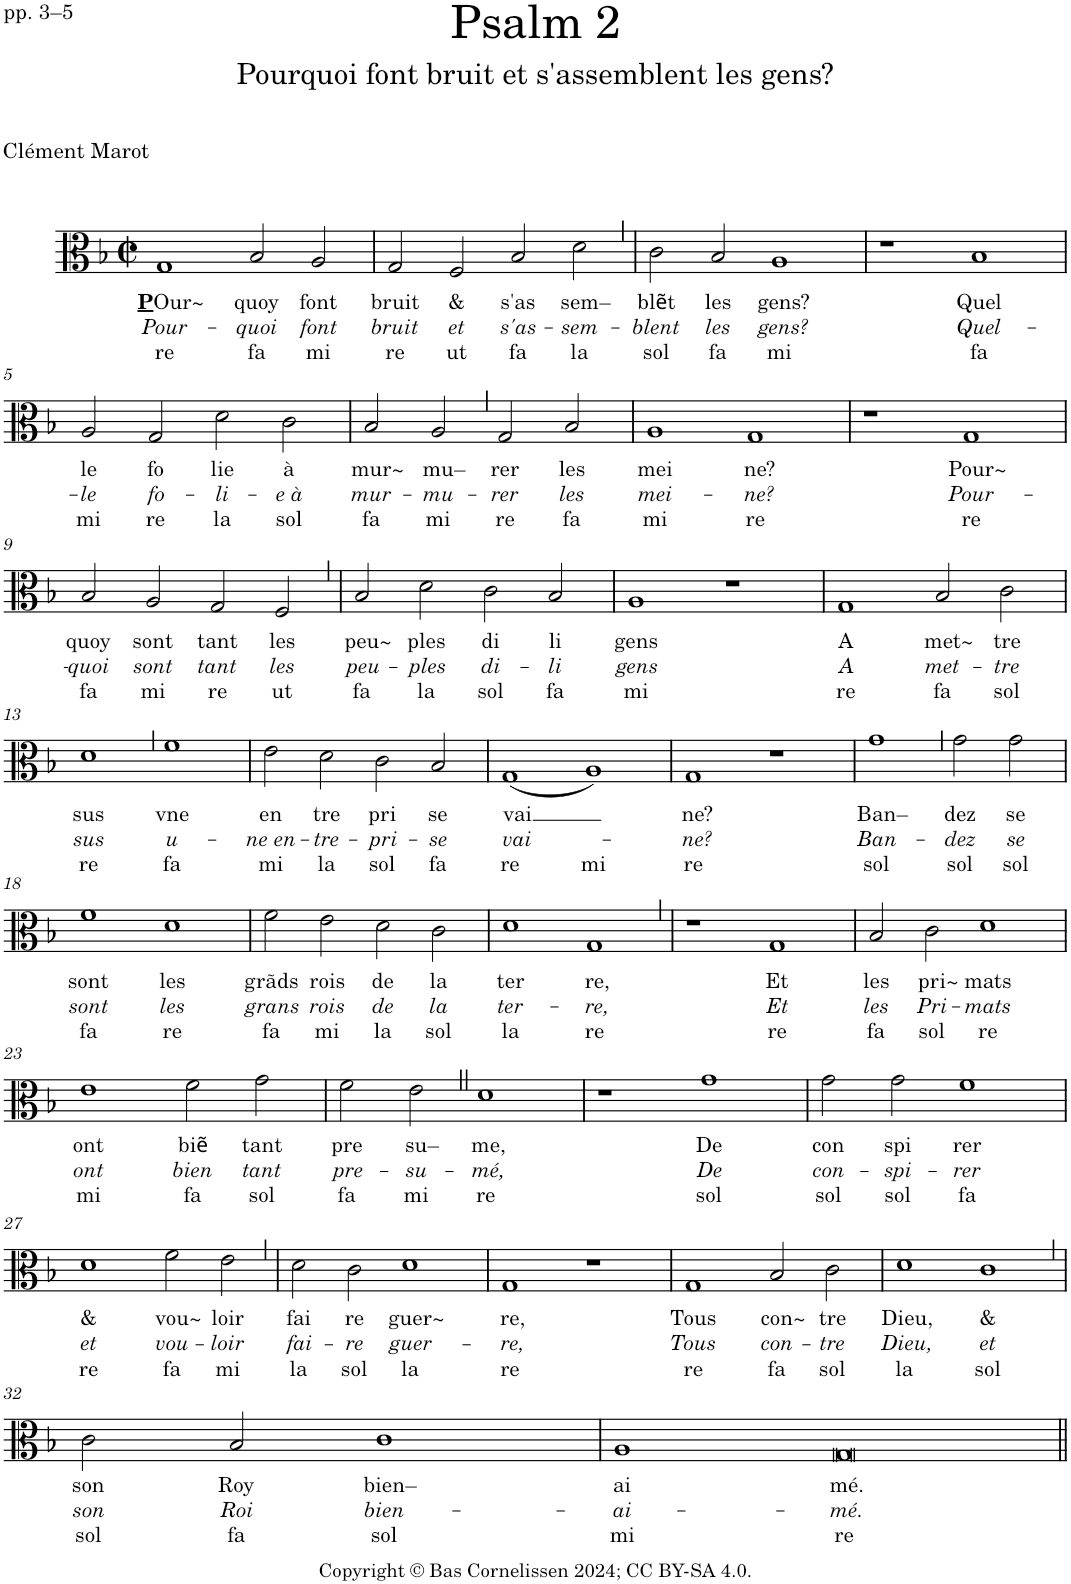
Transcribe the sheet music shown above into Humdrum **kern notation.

**kern	**text	**text	**text
*part1	*part1	*part1	*part1
*staff1	*staff1	*staff1	*staff1
*I"Voice	*	*	*
*I'Vo.	*	*	*
*clefC3	*	*	*
*k[b-]	*	*	*
*M4/2	*	*	*
*met(c|)	*	*	*
=1	=1	=1	=1
!	!LO:LY:b	!LO:LY:b	!LO:LY:b
1G	P Our~	Pour-	re
!	!LO:LY:b	!LO:LY:b	!LO:LY:b
2B-/	quoy	-quoi	fa
!	!LO:LY:b	!LO:LY:b	!LO:LY:b
2A/	font	font	mi
=2	=2	=2	=2
!	!LO:LY:b	!LO:LY:b	!LO:LY:b
2G/	bruit	bruit	re
!	!LO:LY:b	!LO:LY:b	!LO:LY:b
2F/	&	et	ut
!	!LO:LY:b	!LO:LY:b	!LO:LY:b
2B-/	s'as	s'as-	fa
!	!LO:LY:b	!LO:LY:b	!LO:LY:b
2dZ\	sem–	-sem-	la
=3	=3	=3	=3
!	!LO:LY:b	!LO:LY:b	!LO:LY:b
2c\	blẽt	-blent	sol
!	!LO:LY:b	!LO:LY:b	!LO:LY:b
2B-/	les	les	fa
!	!LO:LY:b	!LO:LY:b	!LO:LY:b
1A	gens?	gens?	mi
=4	=4	=4	=4
1r	.	.	.
!	!LO:LY:b	!LO:LY:b	!LO:LY:b
1B-	Quel	Quel-	fa
!!LO:LB:g=z
=5	=5	=5	=5
!	!LO:LY:b	!LO:LY:b	!LO:LY:b
2A/	le	-le	mi
!	!LO:LY:b	!LO:LY:b	!LO:LY:b
2G/	fo	fo-	re
!	!LO:LY:b	!LO:LY:b	!LO:LY:b
2d\	lie	-li-	la
!	!LO:LY:b	!LO:LY:b	!LO:LY:b
2c\	à	-e à	sol
=6	=6	=6	=6
!	!LO:LY:b	!LO:LY:b	!LO:LY:b
2B-/	mur~	mur-	fa
!	!LO:LY:b	!LO:LY:b	!LO:LY:b
2AZ/	mu–	-mu-	mi
!	!LO:LY:b	!LO:LY:b	!LO:LY:b
2G/	rer	-rer	re
!	!LO:LY:b	!LO:LY:b	!LO:LY:b
2B-/	les	les	fa
=7	=7	=7	=7
!	!LO:LY:b	!LO:LY:b	!LO:LY:b
1A	mei	mei-	mi
!	!LO:LY:b	!LO:LY:b	!LO:LY:b
1G	ne?	-ne?	re
=8	=8	=8	=8
1r	.	.	.
!	!LO:LY:b	!LO:LY:b	!LO:LY:b
1G	Pour~	Pour-	re
!!LO:LB:g=z
=9	=9	=9	=9
!	!LO:LY:b	!LO:LY:b	!LO:LY:b
2B-/	quoy	-quoi	fa
!	!LO:LY:b	!LO:LY:b	!LO:LY:b
2A/	sont	sont	mi
!	!LO:LY:b	!LO:LY:b	!LO:LY:b
2G/	tant	tant	re
!	!LO:LY:b	!LO:LY:b	!LO:LY:b
2FZ/	les	les	ut
=10	=10	=10	=10
!	!LO:LY:b	!LO:LY:b	!LO:LY:b
2B-/	peu~	peu-	fa
!	!LO:LY:b	!LO:LY:b	!LO:LY:b
2d\	ples	-ples	la
!	!LO:LY:b	!LO:LY:b	!LO:LY:b
2c\	di	di-	sol
!	!LO:LY:b	!LO:LY:b	!LO:LY:b
2B-/	li	-li	fa
=11	=11	=11	=11
!	!LO:LY:b	!LO:LY:b	!LO:LY:b
1A	gens	-gens	mi
1r	.	.	.
=12	=12	=12	=12
!	!LO:LY:b	!LO:LY:b	!LO:LY:b
1G	A	A	re
!	!LO:LY:b	!LO:LY:b	!LO:LY:b
2B-/	met~	met-	fa
!	!LO:LY:b	!LO:LY:b	!LO:LY:b
2c\	tre	-tre	sol
!!LO:LB:g=z
=13	=13	=13	=13
!	!LO:LY:b	!LO:LY:b	!LO:LY:b
1dZ	sus	sus	re
!	!LO:LY:b	!LO:LY:b	!LO:LY:b
1f	vne	u-	fa
=14	=14	=14	=14
!	!LO:LY:b	!LO:LY:b	!LO:LY:b
2e\	en	-ne en-	mi
!	!LO:LY:b	!LO:LY:b	!LO:LY:b
2d\	tre	-tre-	la
!	!LO:LY:b	!LO:LY:b	!LO:LY:b
2c\	pri	-pri-	sol
!	!LO:LY:b	!LO:LY:b	!LO:LY:b
2B-/	se	-se	fa
=15	=15	=15	=15
!	!LO:LY:b	!LO:LY:b	!LO:LY:b
(1G	vai	vai-	re
!	!	!	!LO:LY:b
1A)	.	.	mi
=16	=16	=16	=16
!	!LO:LY:b	!LO:LY:b	!LO:LY:b
1G	ne?	-ne?	re
1r	.	.	.
=17	=17	=17	=17
!	!LO:LY:b	!LO:LY:b	!LO:LY:b
1gZ	Ban–	Ban-	sol
!	!LO:LY:b	!LO:LY:b	!LO:LY:b
2g\	dez	-dez	sol
!	!LO:LY:b	!LO:LY:b	!LO:LY:b
2g\	se	se	sol
!!LO:LB:g=z
=18	=18	=18	=18
!	!LO:LY:b	!LO:LY:b	!LO:LY:b
1f	sont	sont	fa
!	!LO:LY:b	!LO:LY:b	!LO:LY:b
1d	les	les	re
=19	=19	=19	=19
!	!LO:LY:b	!LO:LY:b	!LO:LY:b
2f\	grãds	grans	fa
!	!LO:LY:b	!LO:LY:b	!LO:LY:b
2e\	rois	rois	mi
!	!LO:LY:b	!LO:LY:b	!LO:LY:b
2d\	de	de	la
!	!LO:LY:b	!LO:LY:b	!LO:LY:b
2c\	la	la	sol
=20	=20	=20	=20
!	!LO:LY:b	!LO:LY:b	!LO:LY:b
1d	ter	ter-	la
!	!LO:LY:b	!LO:LY:b	!LO:LY:b
1GZ	re,	-re,	re
=21	=21	=21	=21
1r	.	.	.
!	!LO:LY:b	!LO:LY:b	!LO:LY:b
1G	Et	Et	re
=22	=22	=22	=22
!	!LO:LY:b	!LO:LY:b	!LO:LY:b
2B-/	les	les	fa
!	!LO:LY:b	!LO:LY:b	!LO:LY:b
2c\	pri~	Pri-	sol
!	!LO:LY:b	!LO:LY:b	!LO:LY:b
1d	mats	-mats	re
!!LO:LB:g=z
=23	=23	=23	=23
!	!LO:LY:b	!LO:LY:b	!LO:LY:b
1e	ont	ont	mi
!	!LO:LY:b	!LO:LY:b	!LO:LY:b
2f\	biẽ	bien	fa
!	!LO:LY:b	!LO:LY:b	!LO:LY:b
2g\	tant	tant	sol
=24	=24	=24	=24
!	!LO:LY:b	!LO:LY:b	!LO:LY:b
2f\	pre	pre-	fa
!	!LO:LY:b	!LO:LY:b	!LO:LY:b
2eZ\	su–	-su-	mi
!	!LO:LY:b	!LO:LY:b	!LO:LY:b
1d	me,	-mé,	re
=25	=25	=25	=25
1r	.	.	.
!	!LO:LY:b	!LO:LY:b	!LO:LY:b
1g	De	De	sol
=26	=26	=26	=26
!	!LO:LY:b	!LO:LY:b	!LO:LY:b
2g\	con	con-	sol
!	!LO:LY:b	!LO:LY:b	!LO:LY:b
2g\	spi	-spi-	sol
!	!LO:LY:b	!LO:LY:b	!LO:LY:b
1f	rer	-rer	fa
!!LO:LB:g=z
=27	=27	=27	=27
!	!LO:LY:b	!LO:LY:b	!LO:LY:b
1d	&	et	re
!	!LO:LY:b	!LO:LY:b	!LO:LY:b
2f\	vou~	vou-	fa
!	!LO:LY:b	!LO:LY:b	!LO:LY:b
2eZ\	loir	-loir	mi
=28	=28	=28	=28
!	!LO:LY:b	!LO:LY:b	!LO:LY:b
2d\	fai	fai-	la
!	!LO:LY:b	!LO:LY:b	!LO:LY:b
2c\	re	-re	sol
!	!LO:LY:b	!LO:LY:b	!LO:LY:b
1d	guer~	guer-	la
=29	=29	=29	=29
!	!LO:LY:b	!LO:LY:b	!LO:LY:b
1G	re,	-re,	re
1r	.	.	.
=30	=30	=30	=30
!	!LO:LY:b	!LO:LY:b	!LO:LY:b
1G	Tous	Tous	re
!	!LO:LY:b	!LO:LY:b	!LO:LY:b
2B-/	con~	con-	fa
!	!LO:LY:b	!LO:LY:b	!LO:LY:b
2c\	tre	-tre	sol
=31	=31	=31	=31
!	!LO:LY:b	!LO:LY:b	!LO:LY:b
1d	Dieu,	Dieu,	la
!	!LO:LY:b	!LO:LY:b	!LO:LY:b
1cZ	&	et	sol
!!LO:LB:g=z
=32	=32	=32	=32
!	!LO:LY:b	!LO:LY:b	!LO:LY:b
2c\	son	son	sol
!	!LO:LY:b	!LO:LY:b	!LO:LY:b
2B-/	Roy	Roi	fa
!	!LO:LY:b	!LO:LY:b	!LO:LY:b
1c	bien–	bien-	sol
=33	=33	=33	=33
!	!LO:LY:b	!LO:LY:b	!LO:LY:b
1A	ai	-ai-	mi
!	!LO:LY:b	!LO:LY:b	!LO:LY:b
1G	mé.	-mé.	re
=||	=||	=||	=||
*-	*-	*-	*-
